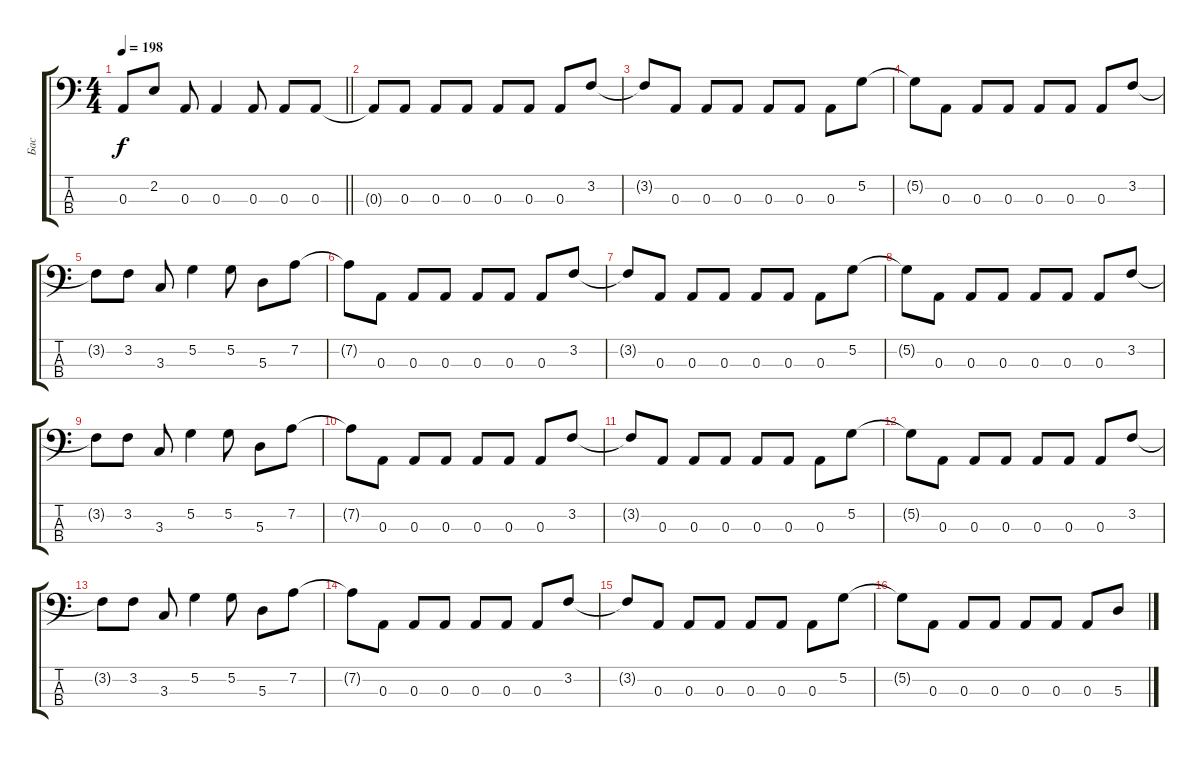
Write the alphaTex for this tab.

\track ("Бас" "Бас") {instrument electricbasspick}
\staff {score tabs}
\tuning (G2 D2 A1 E1) {hide}
\ts (4 4)
\tempo 198
\clef f4
\barLineRight lightlight
\ks c
0.3.8{dy f} 2.2.8 0.3.8 0.3.4 0.3.8 0.3.8 0.3.8 |
0.3{t}.8 0.3.8 0.3.8 0.3.8 0.3.8 0.3.8 0.3.8 3.2.8 |
3.2{t}.8 0.3.8 0.3.8 0.3.8 0.3.8 0.3.8 0.3.8 5.2.8 |
5.2{t}.8 0.3.8 0.3.8 0.3.8 0.3.8 0.3.8 0.3.8 3.2.8 |
3.2{t}.8 3.2.8 3.3.8 5.2.4 5.2.8 5.3.8 7.2.8 |
7.2{t}.8 0.3.8 0.3.8 0.3.8 0.3.8 0.3.8 0.3.8 3.2.8 |
3.2{t}.8 0.3.8 0.3.8 0.3.8 0.3.8 0.3.8 0.3.8 5.2.8 |
5.2{t}.8 0.3.8 0.3.8 0.3.8 0.3.8 0.3.8 0.3.8 3.2.8 |
3.2{t}.8 3.2.8 3.3.8 5.2.4 5.2.8 5.3.8 7.2.8 |
7.2{t}.8 0.3.8 0.3.8 0.3.8 0.3.8 0.3.8 0.3.8 3.2.8 |
3.2{t}.8 0.3.8 0.3.8 0.3.8 0.3.8 0.3.8 0.3.8 5.2.8 |
5.2{t}.8 0.3.8 0.3.8 0.3.8 0.3.8 0.3.8 0.3.8 3.2.8 |
3.2{t}.8 3.2.8 3.3.8 5.2.4 5.2.8 5.3.8 7.2.8 |
7.2{t}.8 0.3.8 0.3.8 0.3.8 0.3.8 0.3.8 0.3.8 3.2.8 |
3.2{t}.8 0.3.8 0.3.8 0.3.8 0.3.8 0.3.8 0.3.8 5.2.8 |
5.2{t}.8 0.3.8 0.3.8 0.3.8 0.3.8 0.3.8 0.3.8 5.3.8
